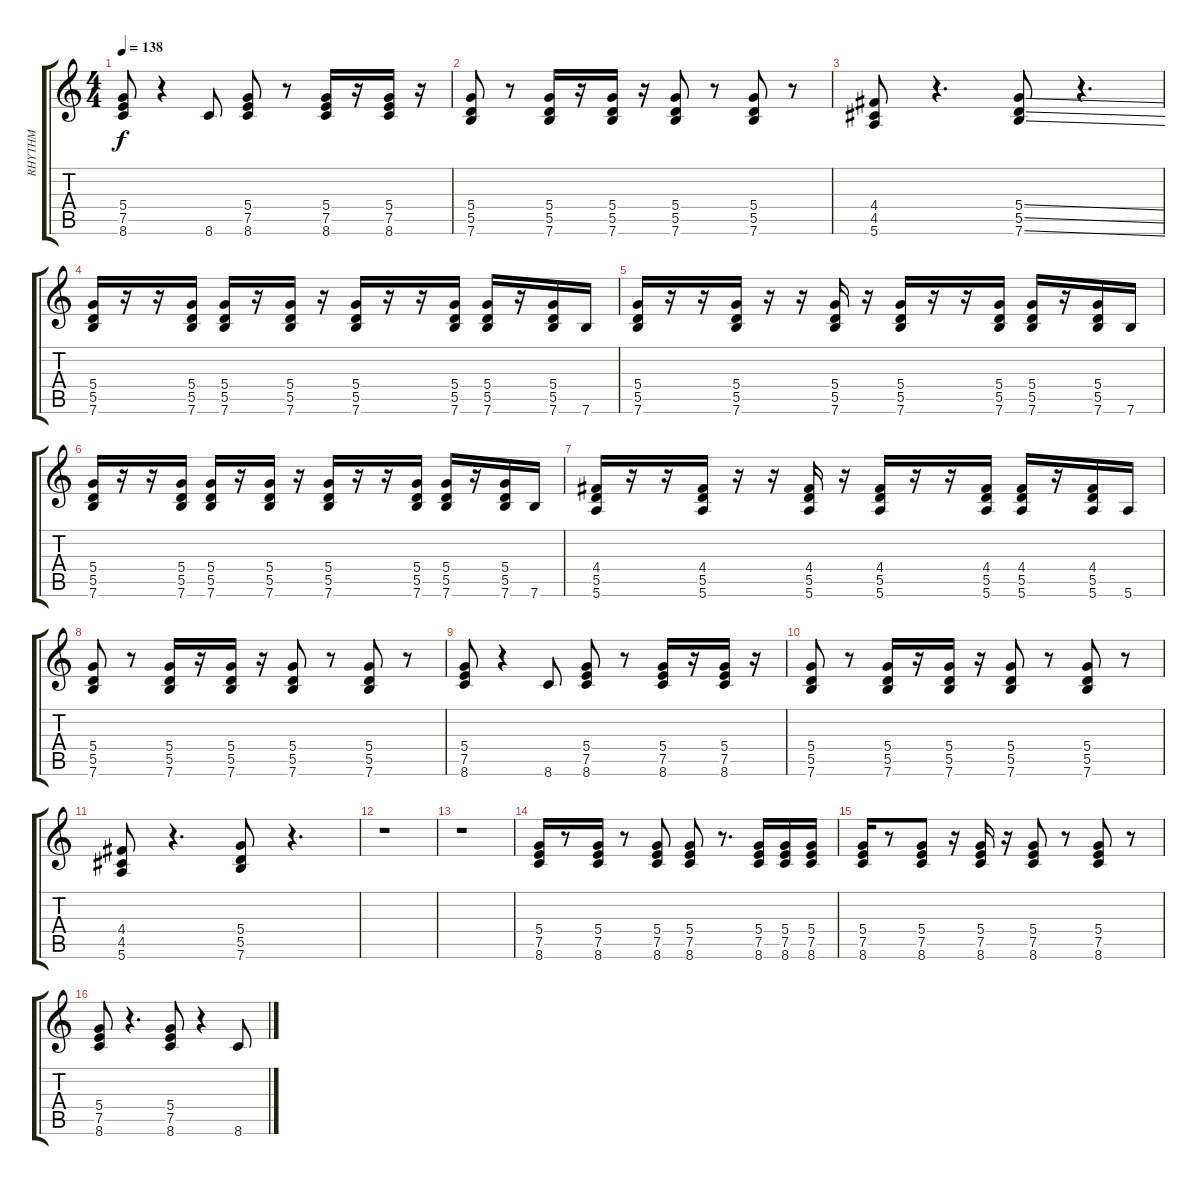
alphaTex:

\track ("RHYTHM" "RHYTHM") {instrument overdrivenguitar}
\staff {score tabs}
\tuning (E4 B3 G3 D3 A2 E2) {hide}
\ts (4 4)
\tempo 138
\clef g2
\ks c
(5.4 7.5 8.6).8{dy f} r.4 8.6.8 (5.4 7.5 8.6).8 r.8 (5.4 7.5 8.6).16 r.16 (5.4 7.5 8.6).16 r.16 |
(5.4 5.5 7.6).8 r.8 (5.4 5.5 7.6).16 r.16 (5.4 5.5 7.6).16 r.16 (5.4 5.5 7.6).8 r.8 (5.4 5.5 7.6).8 r.8 |
(4.4 4.5 5.6).8 r.4{d} (5.4{ss} 5.5{ss} 7.6{ss}).8 r.4{d} |
(5.4 5.5 7.6).16 r.16 r.16 (5.4 5.5 7.6).16 (5.4 5.5 7.6).16 r.16 (5.4 5.5 7.6).16 r.16 (5.4 5.5 7.6).16 r.16 r.16 (5.4 5.5 7.6).16 (5.4 5.5 7.6).16 r.16 (5.4 5.5 7.6).16 7.6.16 |
(5.4 5.5 7.6).16 r.16 r.16 (5.4 5.5 7.6).16 r.16 r.16 (5.4 5.5 7.6).16 r.16 (5.4 5.5 7.6).16 r.16 r.16 (5.4 5.5 7.6).16 (5.4 5.5 7.6).16 r.16 (5.4 5.5 7.6).16 7.6.16 |
(5.4 5.5 7.6).16 r.16 r.16 (5.4 5.5 7.6).16 (5.4 5.5 7.6).16 r.16 (5.4 5.5 7.6).16 r.16 (5.4 5.5 7.6).16 r.16 r.16 (5.4 5.5 7.6).16 (5.4 5.5 7.6).16 r.16 (5.4 5.5 7.6).16 7.6.16 |
(4.4 5.5 5.6).16 r.16 r.16 (4.4 5.5 5.6).16 r.16 r.16 (4.4 5.5 5.6).16 r.16 (4.4 5.5 5.6).16 r.16 r.16 (4.4 5.5 5.6).16 (4.4 5.5 5.6).16 r.16 (4.4 5.5 5.6).16 5.6.16 |
(5.4 5.5 7.6).8 r.8 (5.4 5.5 7.6).16 r.16 (5.4 5.5 7.6).16 r.16 (5.4 5.5 7.6).8 r.8 (5.4 5.5 7.6).8 r.8 |
(5.4 7.5 8.6).8 r.4 8.6.8 (5.4 7.5 8.6).8 r.8 (5.4 7.5 8.6).16 r.16 (5.4 7.5 8.6).16 r.16 |
(5.4 5.5 7.6).8 r.8 (5.4 5.5 7.6).16 r.16 (5.4 5.5 7.6).16 r.16 (5.4 5.5 7.6).8 r.8 (5.4 5.5 7.6).8 r.8 |
(4.4 4.5 5.6).8 r.4{d} (5.4 5.5 7.6).8 r.4{d} |
r.1 |
r.1 |
(5.4 7.5 8.6).16 r.8 (5.4 7.5 8.6).16 r.8 (5.4 7.5 8.6).8 (5.4 7.5 8.6).8 r.8{d} (5.4 7.5 8.6).16 (5.4 7.5 8.6).16 (5.4 7.5 8.6).16 |
(5.4 7.5 8.6).16 r.8 (5.4 7.5 8.6).8 r.16 (5.4 7.5 8.6).16 r.16 (5.4 7.5 8.6).8 r.8 (5.4 7.5 8.6).8 r.8 |
(5.4 7.5 8.6).8 r.4{d} (5.4 7.5 8.6).8 r.4 8.6.8
